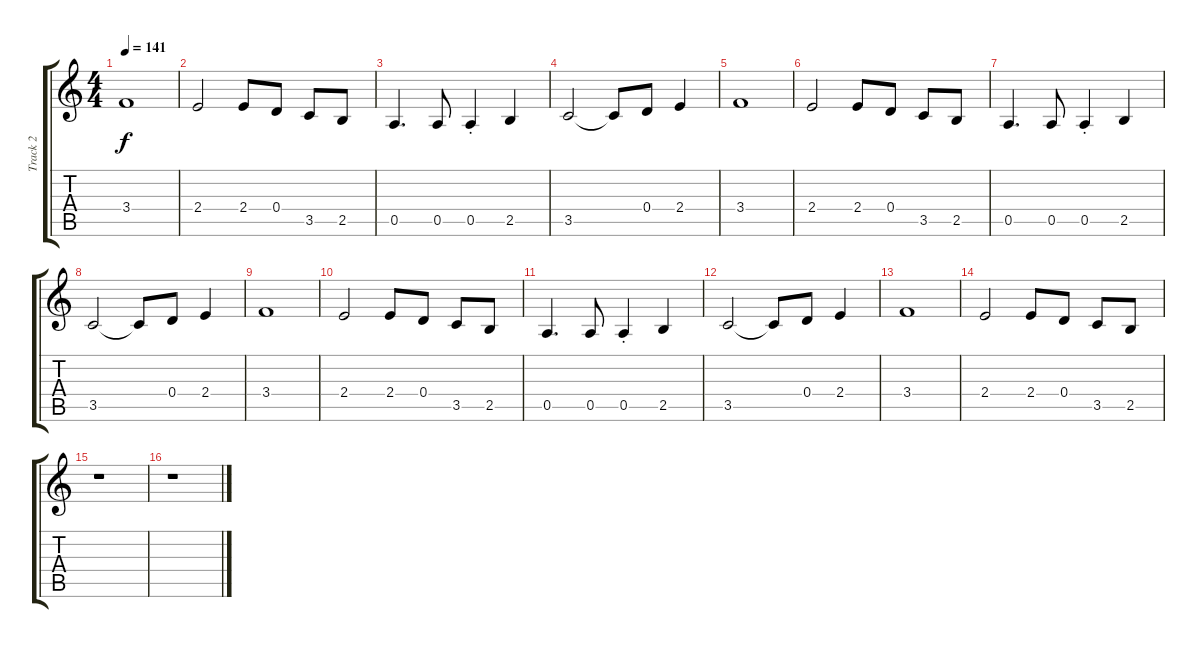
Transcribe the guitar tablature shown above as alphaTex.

\track ("Track 2" "Track 2") {instrument acousticguitarnylon}
\staff {score tabs}
\tuning (E4 B3 G3 D3 A2 D2) {hide}
\ts (4 4)
\tempo 141
\clef g2
\ks c
3.4.1{dy f} |
2.4.2 2.4.8 0.4.8 3.5.8 2.5.8 |
0.5.4{d} 0.5.8 0.5{st}.4 2.5.4 |
3.5.2 3.5{t}.8 0.4.8 2.4.4 |
3.4.1 |
2.4.2 2.4.8 0.4.8 3.5.8 2.5.8 |
0.5.4{d} 0.5.8 0.5{st}.4 2.5.4 |
3.5.2 3.5{t}.8 0.4.8 2.4.4 |
3.4.1 |
2.4.2 2.4.8 0.4.8 3.5.8 2.5.8 |
0.5.4{d} 0.5.8 0.5{st}.4 2.5.4 |
3.5.2 3.5{t}.8 0.4.8 2.4.4 |
3.4.1 |
2.4.2 2.4.8 0.4.8 3.5.8 2.5.8 |
r.1 |
r.1
